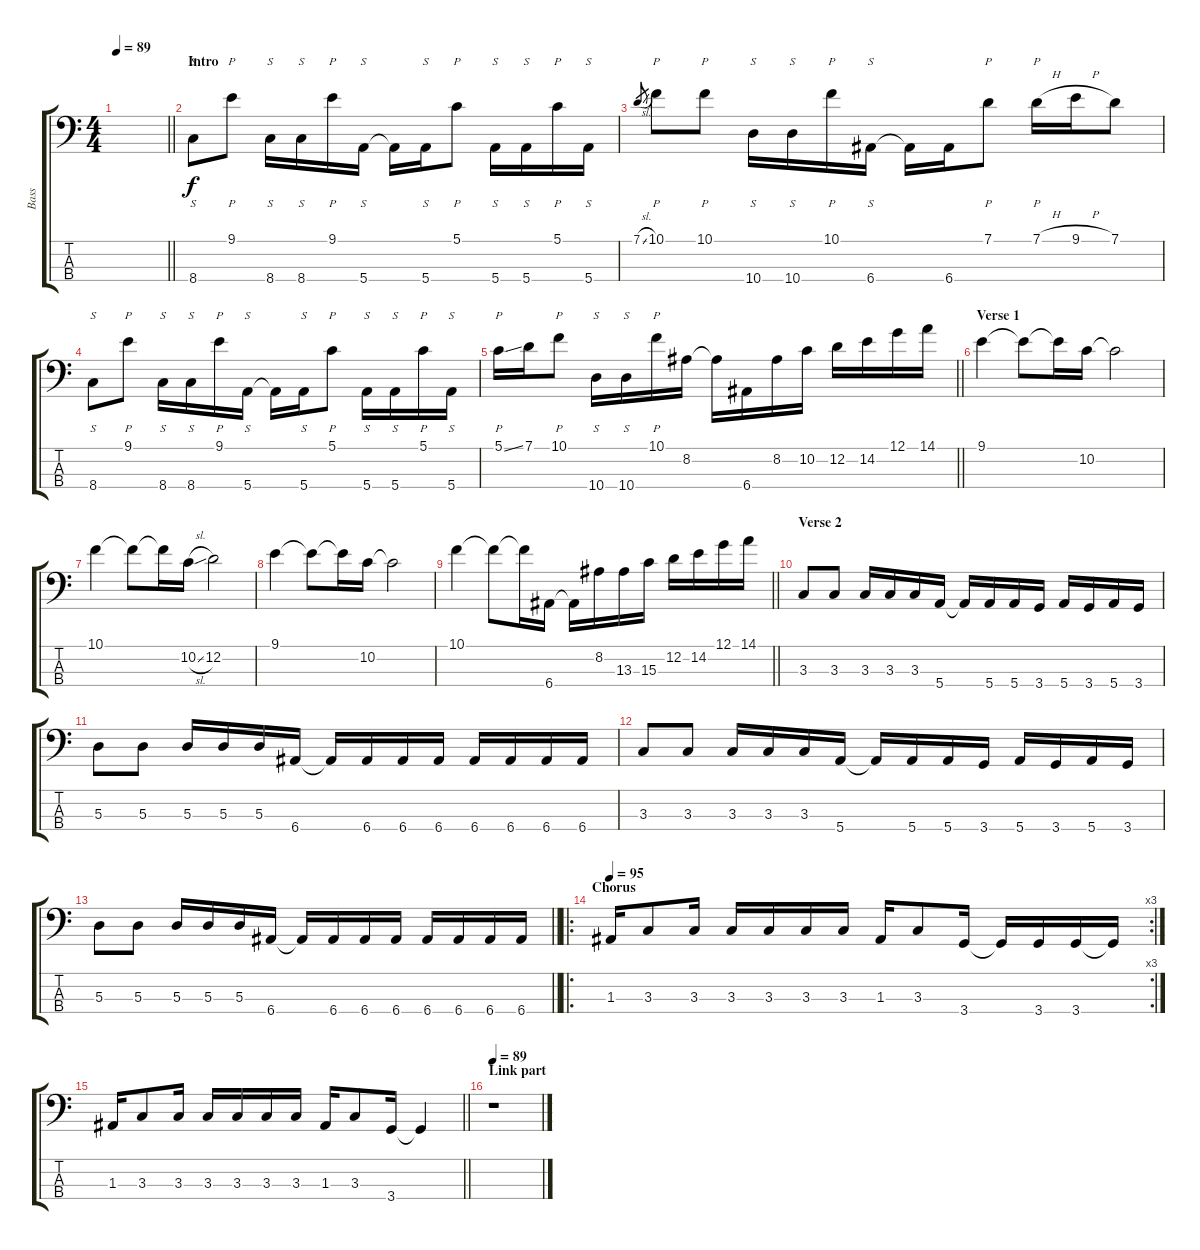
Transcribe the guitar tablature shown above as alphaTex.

\track ("Bass" "Bass") {instrument electricbassfinger}
\staff {score tabs}
\tuning (G2 D2 A1 E1) {hide}
\ts (4 4)
\tempo 89
\clef f4
\barLineRight lightlight
\ks c
|
\section ("" "Intro")
8.4.8{s volume 9 instrument slapbass2} 9.1.8{p} 8.4.16{s} 8.4.16{s} 9.1.16{p} 5.4.16{s} 5.4{t}.16 5.4.16{s} 5.1.8{p} 5.4.16{s} 5.4.16{s} 5.1.16{p} 5.4.16{s} |
7.1{sl}.8{gr} 10.1.8{p instrument electricbassfinger} 10.1.8{p instrument slapbass2} 10.4.16{s} 10.4.16{s} 10.1.16{p} 6.4.16{s} 6.4{t}.16 6.4.16 7.1.8{p} 7.1{h}.16{p} 9.1{h}.16{instrument slapbass2} 7.1.8 |
8.4.8{s instrument slapbass2} 9.1.8{p} 8.4.16{s} 8.4.16{s} 9.1.16{p} 5.4.16{s} 5.4{t}.16 5.4.16{s} 5.1.8{p} 5.4.16{s} 5.4.16{s} 5.1.16{p} 5.4.16{s} |
\barLineRight lightlight
5.1{ss}.16{p} 7.1.16{instrument electricbassfinger} 10.1.8{p instrument slapbass2} 10.4.16{s} 10.4.16{s} 10.1.16{p} 8.2.16{instrument electricbassfinger} 8.2{t}.16 6.4.16{volume 16} 8.2.16 10.2.16 12.2.16 14.2.16 12.1.16 14.1.16 |
\section ("" "Verse 1")
9.1.4 9.1{t}.8 9.1{t}.16 10.2.16 10.2{t}.2 |
10.1.4 10.1{t}.8 10.1{t}.16 10.2{sl}.16 12.2.2 |
9.1.4 9.1{t}.8 9.1{t}.16 10.2.16 10.2{t}.2 |
\barLineRight lightlight
10.1.4 10.1{t}.8 10.1{t}.16 6.4.16 6.4{t}.16 8.2.16 13.3.16 15.3.16 12.2.16 14.2.16 12.1.16 14.1.16 |
\section ("" "Verse 2")
3.3.8 3.3.8 3.3.16 3.3.16 3.3.16 5.4.16 5.4{t}.16 5.4.16 5.4.16 3.4.16 5.4.16 3.4.16 5.4.16 3.4.16 |
5.3.8 5.3.8 5.3.16 5.3.16 5.3.16 6.4.16 6.4{t}.16 6.4.16 6.4.16 6.4.16 6.4.16 6.4.16 6.4.16 6.4.16 |
3.3.8 3.3.8 3.3.16 3.3.16 3.3.16 5.4.16 5.4{t}.16 5.4.16 5.4.16 3.4.16 5.4.16 3.4.16 5.4.16 3.4.16 |
\barLineRight lightlight
5.3.8 5.3.8 5.3.16 5.3.16 5.3.16 6.4.16 6.4{t}.16 6.4.16 6.4.16 6.4.16 6.4.16 6.4.16 6.4.16 6.4.16 |
\ro
\rc 3
\section ("" "Chorus")
\tempo 95
1.3.16 3.3.8 3.3.16 3.3.16 3.3.16 3.3.16 3.3.16 1.3.16 3.3.8 3.4.16 3.4{t}.16 3.4.16 3.4.16 3.4{t}.16 |
\barLineRight lightlight
1.3.16 3.3.8 3.3.16 3.3.16 3.3.16 3.3.16 3.3.16 1.3.16 3.3.8 3.4.16 3.4{t}.4 |
\section ("" "Link part")
\tempo 89
r.1
